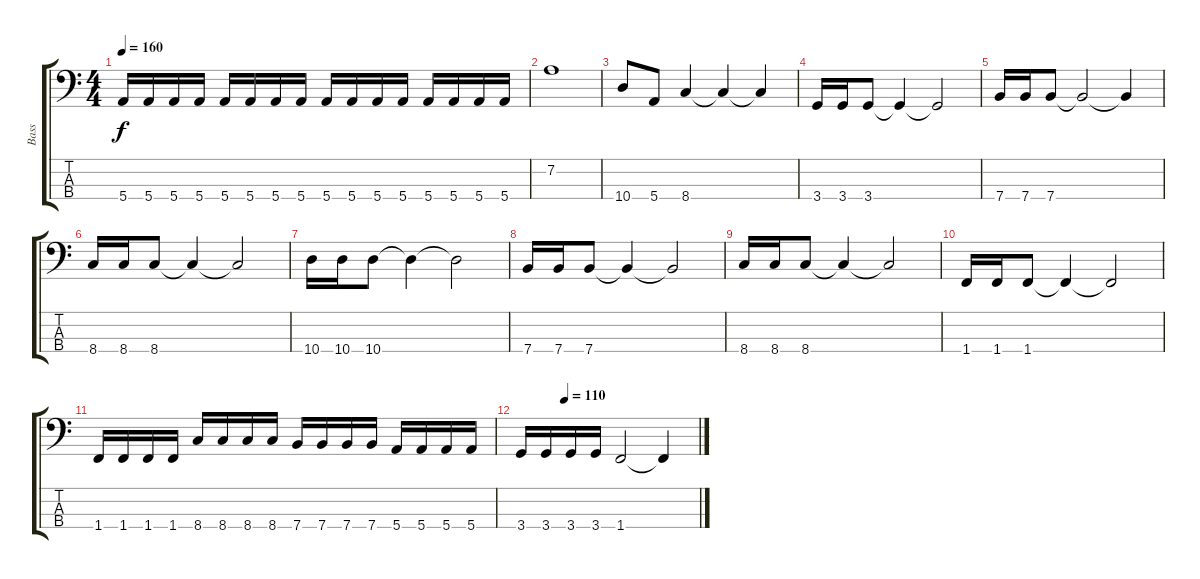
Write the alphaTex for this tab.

\track ("Bass" "Bass") {instrument electricbassfinger}
\staff {score tabs}
\tuning (G2 D2 A1 E1) {hide}
\ts (4 4)
\tempo 160
\clef f4
\ks c
5.4.16{dy f} 5.4.16 5.4.16 5.4.16 5.4.16 5.4.16 5.4.16 5.4.16 5.4.16 5.4.16 5.4.16 5.4.16 5.4.16 5.4.16 5.4.16 5.4.16 |
7.2.1 |
10.4.8 5.4.8 8.4.4 8.4{t}.4 8.4{t}.4 |
3.4.16 3.4.16 3.4.8 3.4{t}.4 3.4{t}.2 |
7.4.16 7.4.16 7.4.8 7.4{t}.2 7.4{t}.4 |
8.4.16 8.4.16 8.4.8 8.4{t}.4 8.4{t}.2 |
10.4.16 10.4.16 10.4.8 10.4{t}.4 10.4{t}.2 |
7.4.16 7.4.16 7.4.8 7.4{t}.4 7.4{t}.2 |
8.4.16 8.4.16 8.4.8 8.4{t}.4 8.4{t}.2 |
1.4.16 1.4.16 1.4.8 1.4{t}.4 1.4{t}.2 |
1.4.16 1.4.16 1.4.16 1.4.16 8.4.16 8.4.16 8.4.16 8.4.16 7.4.16 7.4.16 7.4.16 7.4.16 5.4.16 5.4.16 5.4.16 5.4.16 |
\tempo (110 0.25)
3.4.16 3.4.16 3.4.16 3.4.16 1.4.2 1.4{t}.4
